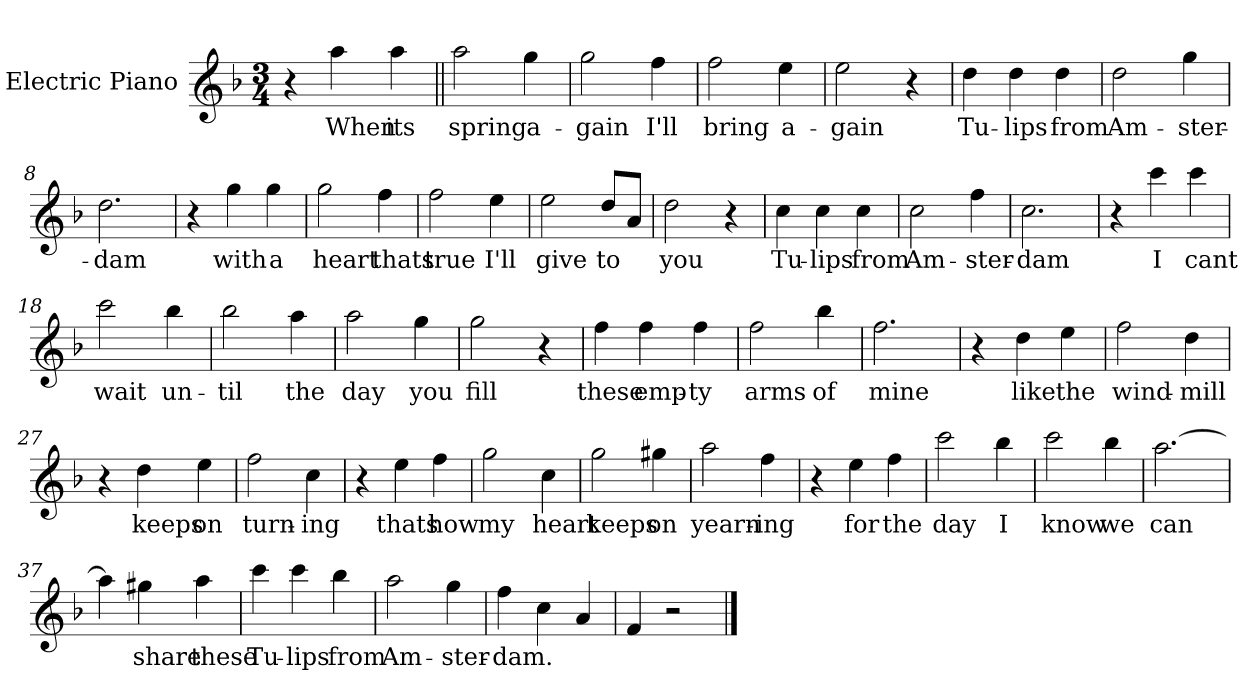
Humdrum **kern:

**kern	**text
*part1	*part1
*staff1	*staff1
*I"Electric Piano	*
*I'E.Pno	*
*clefG2	*
*k[b-]	*
*F:	*
*M3/4	*
=1	=1
4r	.
4aa\	When
4aa\	its
=2||	=2||
2aa\	spring
4gg\	a-
=3	=3
2gg\	-gain
4ff\	I'll
=4	=4
2ff\	bring
4ee\	a-
=5	=5
2ee\	gain
4r	.
=6	=6
4dd\	Tu-
4dd\	-lips
4dd\	from
!!LO:LB:g=z
=7	=7
2dd\	Am-
4gg\	-ster-
=8	=8
2.dd\	-dam
=9	=9
4r	.
4gg\	with
4gg\	a
=10	=10
2gg\	heart
4ff\	thats
=11	=11
2ff\	true
4ee\	I'll
=12	=12
2ee\	give
8dd/L	to
8a/J	.
=13	=13
2dd\	you
4r	.
!!LO:LB:g=z
=14	=14
4cc\	Tu-
4cc\	-lips
4cc\	from
=15	=15
2cc\	Am-
4ff\	-ster-
=16	=16
2.cc\	-dam
=17	=17
4r	.
4ccc\	I
4ccc\	cant
=18	=18
2ccc\	wait
4bb-\	un-
=19	=19
2bb-\	-til
4aa\	the
=20	=20
2aa\	day
4gg\	you
=21	=21
2gg\	fill
4r	.
!!LO:LB:g=z
=22	=22
4ff\	these
4ff\	emp-
4ff\	-ty
=23	=23
2ff\	arms
4bb-\	of
=24	=24
2.ff\	mine
=25	=25
4r	.
4dd\	like
4ee\	the
=26	=26
2ff\	wind-
4dd\	-mill
=27	=27
4r	.
4dd\	keeps
4ee\	on
=28	=28
2ff\	turn-
4cc\	-ing
!!LO:LB:g=z
=29	=29
4r	.
4ee\	thats
4ff\	how
=30	=30
2gg\	my
4cc\	heart
=31	=31
2gg\	keeps
4gg#X\	on
=32	=32
2aa\	yearn-
4ff\	-ing
=33	=33
4r	.
4ee\	for
4ff\	the
=34	=34
2ccc\	day
4bb-\	I
=35	=35
2ccc\	know
4bb-\	we
!!LO:LB:g=z
=36	=36
[2.aa\	can
=37	=37
4aa\]	.
4gg#X\	share
4aa\	these
=38	=38
4ccc\	Tu-
4ccc\	-lips
4bb-\	from
=39	=39
2aa\	Am-
4gg\	-ster-
=40	=40
4ff\	-dam.
4cc\	.
4a/	.
=41	=41
4f/	.
2r	.
==	==
*-	*-
